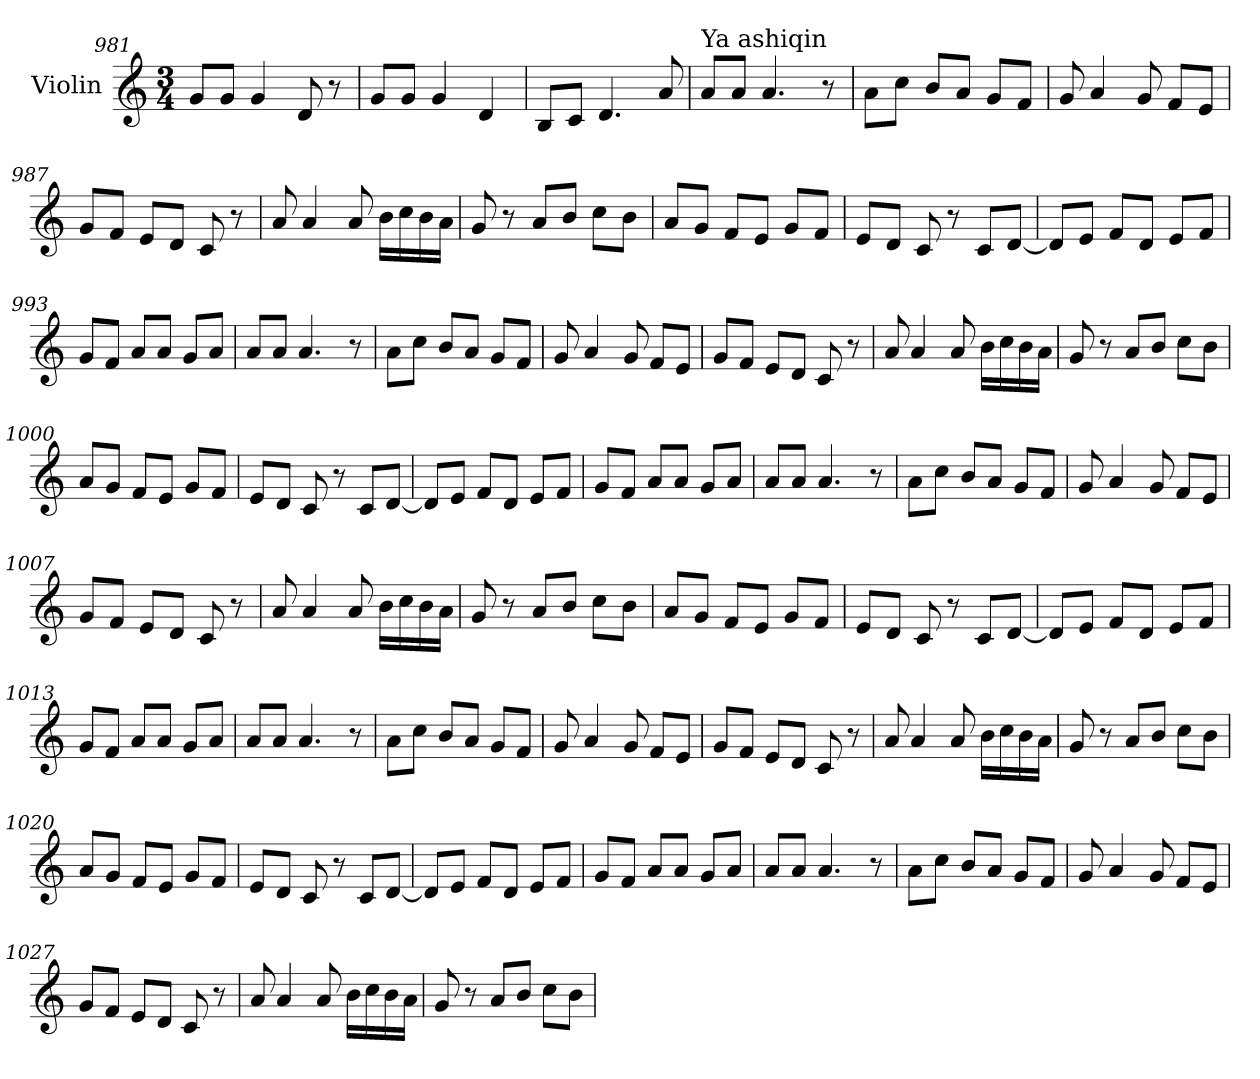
**kern
*part1
*staff1
*I"Violin
*clefG2
*k[]
*M3/4
=981
8g/L
8g/J
4g/
8d/
8r
!!LO:LB:g=z
=982
8g/L
8g/J
4g/
4d/
=983
8B/L
8c/J
4.d/
8a/
=984
!LO:TX:a:t=Ya ashiqin
8a/L
8a/J
4.a/
8r
=985
8a\L
8cc\J
8b/L
8a/J
8g/L
8f/J
=986
8g/
4a/
8g/
8f/L
8e/J
=987
8g/L
8f/J
8e/L
8d/J
8c/
8r
!!LO:LB:g=z
=988
8a/
4a/
8a/
16b\LL
16cc\
16b\
16a\JJ
=989
8g/
8r
8a/L
8b/J
8cc\L
8b\J
=990
8a/L
8g/J
8f/L
8e/J
8g/L
8f/J
=991
8e/L
8d/J
8c/
8r
8c/L
[8d/J
=992
8d/L]
8e/J
8f/L
8d/J
8e/L
8f/J
=993
8g/L
8f/J
8a/L
8a/J
8g/L
8a/J
!!LO:LB:g=z
=994
8a/L
8a/J
4.a/
8r
=995
8a\L
8cc\J
8b/L
8a/J
8g/L
8f/J
=996
8g/
4a/
8g/
8f/L
8e/J
=997
8g/L
8f/J
8e/L
8d/J
8c/
8r
=998
8a/
4a/
8a/
16b\LL
16cc\
16b\
16a\JJ
=999
8g/
8r
8a/L
8b/J
8cc\L
8b\J
!!LO:LB:g=z
=1000
8a/L
8g/J
8f/L
8e/J
8g/L
8f/J
=1001
8e/L
8d/J
8c/
8r
8c/L
[8d/J
=1002
8d/L]
8e/J
8f/L
8d/J
8e/L
8f/J
=1003
8g/L
8f/J
8a/L
8a/J
8g/L
8a/J
=1004
8a/L
8a/J
4.a/
8r
=1005
8a\L
8cc\J
8b/L
8a/J
8g/L
8f/J
!!LO:LB:g=z
=1006
8g/
4a/
8g/
8f/L
8e/J
=1007
8g/L
8f/J
8e/L
8d/J
8c/
8r
=1008
8a/
4a/
8a/
16b\LL
16cc\
16b\
16a\JJ
=1009
8g/
8r
8a/L
8b/J
8cc\L
8b\J
=1010
8a/L
8g/J
8f/L
8e/J
8g/L
8f/J
=1011
8e/L
8d/J
8c/
8r
8c/L
[8d/J
!!LO:LB:g=z
=1012
8d/L]
8e/J
8f/L
8d/J
8e/L
8f/J
=1013
8g/L
8f/J
8a/L
8a/J
8g/L
8a/J
=1014
8a/L
8a/J
4.a/
8r
=1015
8a\L
8cc\J
8b/L
8a/J
8g/L
8f/J
=1016
8g/
4a/
8g/
8f/L
8e/J
=1017
8g/L
8f/J
8e/L
8d/J
8c/
8r
!!LO:PB:g=z
=1018
8a/
4a/
8a/
16b\LL
16cc\
16b\
16a\JJ
=1019
8g/
8r
8a/L
8b/J
8cc\L
8b\J
=1020
8a/L
8g/J
8f/L
8e/J
8g/L
8f/J
=1021
8e/L
8d/J
8c/
8r
8c/L
[8d/J
=1022
8d/L]
8e/J
8f/L
8d/J
8e/L
8f/J
=1023
8g/L
8f/J
8a/L
8a/J
8g/L
8a/J
!!LO:LB:g=z
=1024
8a/L
8a/J
4.a/
8r
=1025
8a\L
8cc\J
8b/L
8a/J
8g/L
8f/J
=1026
8g/
4a/
8g/
8f/L
8e/J
=1027
8g/L
8f/J
8e/L
8d/J
8c/
8r
=1028
8a/
4a/
8a/
16b\LL
16cc\
16b\
16a\JJ
=1029
8g/
8r
8a/L
8b/J
8cc\L
8b\J
=
*-
